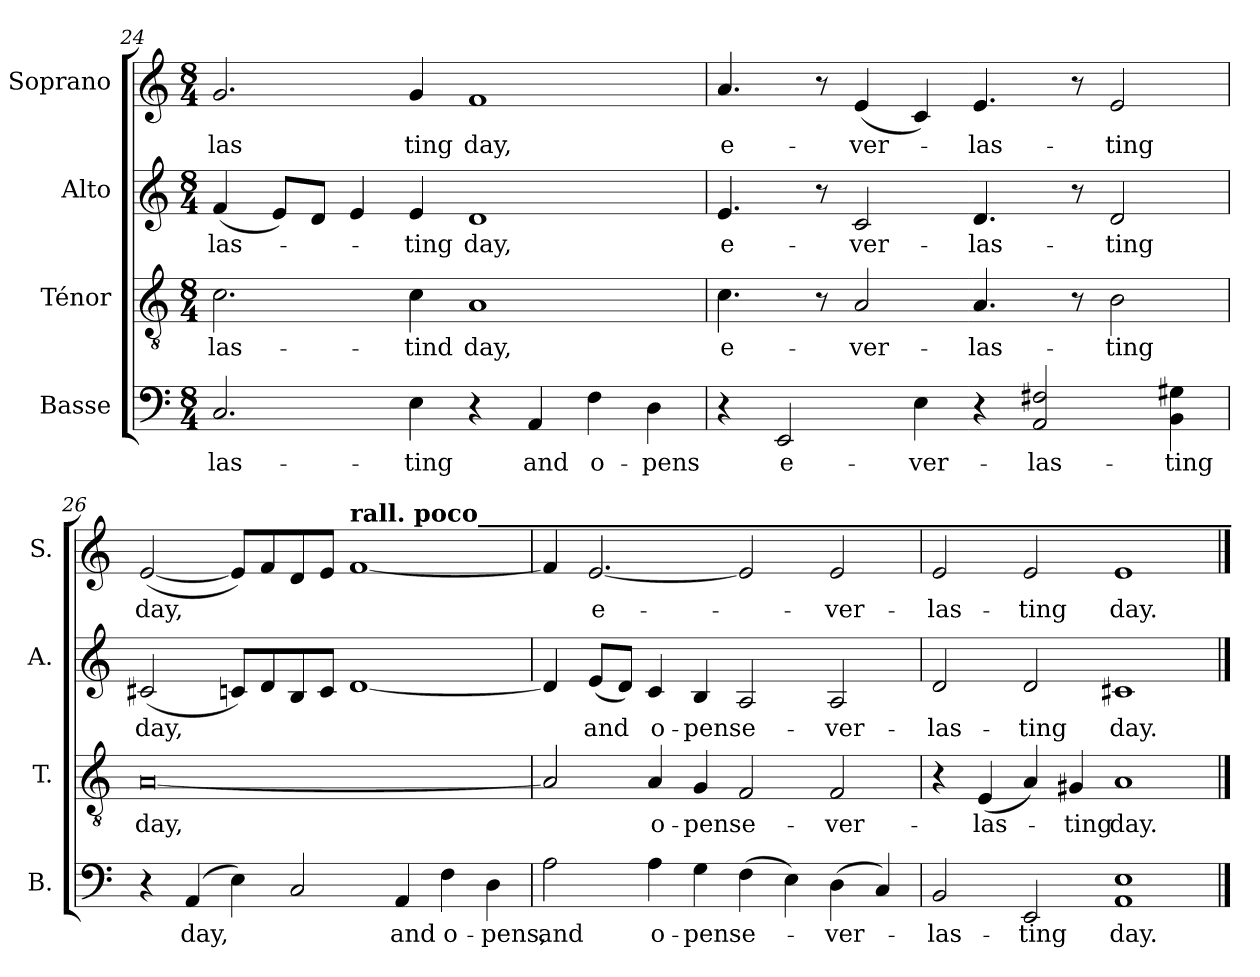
**kern	**text	**kern	**text	**kern	**text	**kern	**text
*part4	*part4	*part3	*part3	*part2	*part2	*part1	*part1
*staff4	*staff4	*staff3	*staff3	*staff2	*staff2	*staff1	*staff1
*I"Basse	*	*I"Ténor	*	*I"Alto	*	*I"Soprano	*
*I'B.	*	*I'T.	*	*I'A.	*	*I'S.	*
*clefF4	*	*clefGv2	*	*clefG2	*	*clefG2	*
*k[]	*	*k[]	*	*k[]	*	*k[]	*
*M8/4	*	*M8/4	*	*M8/4	*	*M8/4	*
=24	=24	=24	=24	=24	=24	=24	=24
!	!LO:LY:b	!	!LO:LY:b	!	!LO:LY:b	!	!LO:LY:b
2.C/	-las-	2.c\	-las-	(>4f/	-las-	2.g/	las
.	.	.	.	8e/L)	.	.	.
.	.	.	.	8d/J	.	.	.
.	.	.	.	4e/	.	.	.
!	!LO:LY:b	!	!LO:LY:b	!	!LO:LY:b	!	!LO:LY:b
4E\	-ting	4c\	-tind	4e/	-ting	4g/	ting
!	!	!	!LO:LY:b	!	!LO:LY:b	!	!LO:LY:b
4r	.	1A	day,	1d	day,	1f	day,
!	!LO:LY:b	!	!	!	!	!	!
4AA/	and	.	.	.	.	.	.
!	!LO:LY:b	!	!	!	!	!	!
4F\	o-	.	.	.	.	.	.
!	!LO:LY:b	!	!	!	!	!	!
4D\	-pens	.	.	.	.	.	.
=25	=25	=25	=25	=25	=25	=25	=25
!	!	!	!LO:LY:b	!	!LO:LY:b	!	!LO:LY:b
4r	.	4.c\	e-	4.e/	e-	4.a/	e-
!	!LO:LY:b	!	!	!	!	!	!
2EE/	e-	.	.	.	.	.	.
.	.	8r	.	8r	.	8r	.
!	!	!	!LO:LY:b	!	!LO:LY:b	!	!LO:LY:b
.	.	2A/	-ver-	2c/	-ver-	(>4e/	-ver-
!	!LO:LY:b	!	!	!	!	!	!
4E\	-ver-	.	.	.	.	4c/)	.
!	!	!	!LO:LY:b	!	!LO:LY:b	!	!LO:LY:b
4r	.	4.A/	-las-	4.d/	-las-	4.e/	-las-
!	!LO:LY:b	!	!	!	!	!	!
2AA/ 2F#X/	-las-	.	.	.	.	.	.
.	.	8r	.	8r	.	8r	.
!	!	!	!LO:LY:b	!	!LO:LY:b	!	!LO:LY:b
.	.	2B\	-ting	2d/	-ting	2e/	-ting
!	!LO:LY:b	!	!	!	!	!	!
4BB\ 4G#X\	-ting	.	.	.	.	.	.
!!LO:PB:g=z
=26	=26	=26	=26	=26	=26	=26	=26
!	!	!	!LO:LY:b	!	!LO:LY:b	!	!LO:LY:b
4r	.	[0A	day,	(>2c#X/	day,	(>[2e/	day,
!	!LO:LY:b	!	!	!	!	!	!
(4AA/	day,	.	.	.	.	.	.
4E\)	.	.	.	8cn/L)	.	8e/L])	.
.	.	.	.	8d/	.	8f/	.
2C/	.	.	.	8B/	.	8d/	.
.	.	.	.	8c/J	.	8e/J	.
!	!	!	!	!	!	!LO:TX:a:B:t=rall. poco______________________________________________________________	!
.	.	.	.	[1d	.	[1f	.
!	!LO:LY:b	!	!	!	!	!	!
4AA/	and	.	.	.	.	.	.
!	!LO:LY:b	!	!	!	!	!	!
4F\	o-	.	.	.	.	.	.
!	!LO:LY:b	!	!	!	!	!	!
4D\	-pens,	.	.	.	.	.	.
=27	=27	=27	=27	=27	=27	=27	=27
!	!LO:LY:b	!	!	!	!	!	!
2A\	and	2A/]	.	4d/]	.	4f/]	.
!	!	!	!	!	!LO:LY:b	!	!LO:LY:b
.	.	.	.	(>8e/L	and	[2.e/	e-
.	.	.	.	8d/J)	.	.	.
!	!LO:LY:b	!	!LO:LY:b	!	!LO:LY:b	!	!
4A\	o-	4A/	o-	4c/	o-	.	.
!	!LO:LY:b	!	!LO:LY:b	!	!LO:LY:b	!	!
4G\	-pens	4G/	-pens	4B/	-pens	.	.
!	!LO:LY:b	!	!LO:LY:b	!	!LO:LY:b	!	!
(4F\	e-	2F/	e-	2A/	e-	2e/]	.
4E\)	.	.	.	.	.	.	.
!	!LO:LY:b	!	!LO:LY:b	!	!LO:LY:b	!	!LO:LY:b
(4D\	-ver-	2F/	-ver-	2A/	-ver-	2e/	-ver-
4C/)	.	.	.	.	.	.	.
=28	=28	=28	=28	=28	=28	=28	=28
!	!LO:LY:b	!	!	!	!LO:LY:b	!	!LO:LY:b
2BB/	-las-	4r	.	2d/	-las-	2e/	-las-
!	!	!	!LO:LY:b	!	!	!	!
.	.	(>4E/	-las-	.	.	.	.
!	!LO:LY:b	!	!	!	!LO:LY:b	!	!LO:LY:b
2EE/	-ting	4A/)	.	2d/	-ting	2e/	-ting
!	!	!	!LO:LY:b	!	!	!	!
.	.	4G#X/	-ting	.	.	.	.
!	!LO:LY:b	!	!LO:LY:b	!	!LO:LY:b	!	!LO:LY:b
1AA 1E	day.	1A	day.	1c#X	day.	1e	day.
==	==	==	==	==	==	==	==
*-	*-	*-	*-	*-	*-	*-	*-
